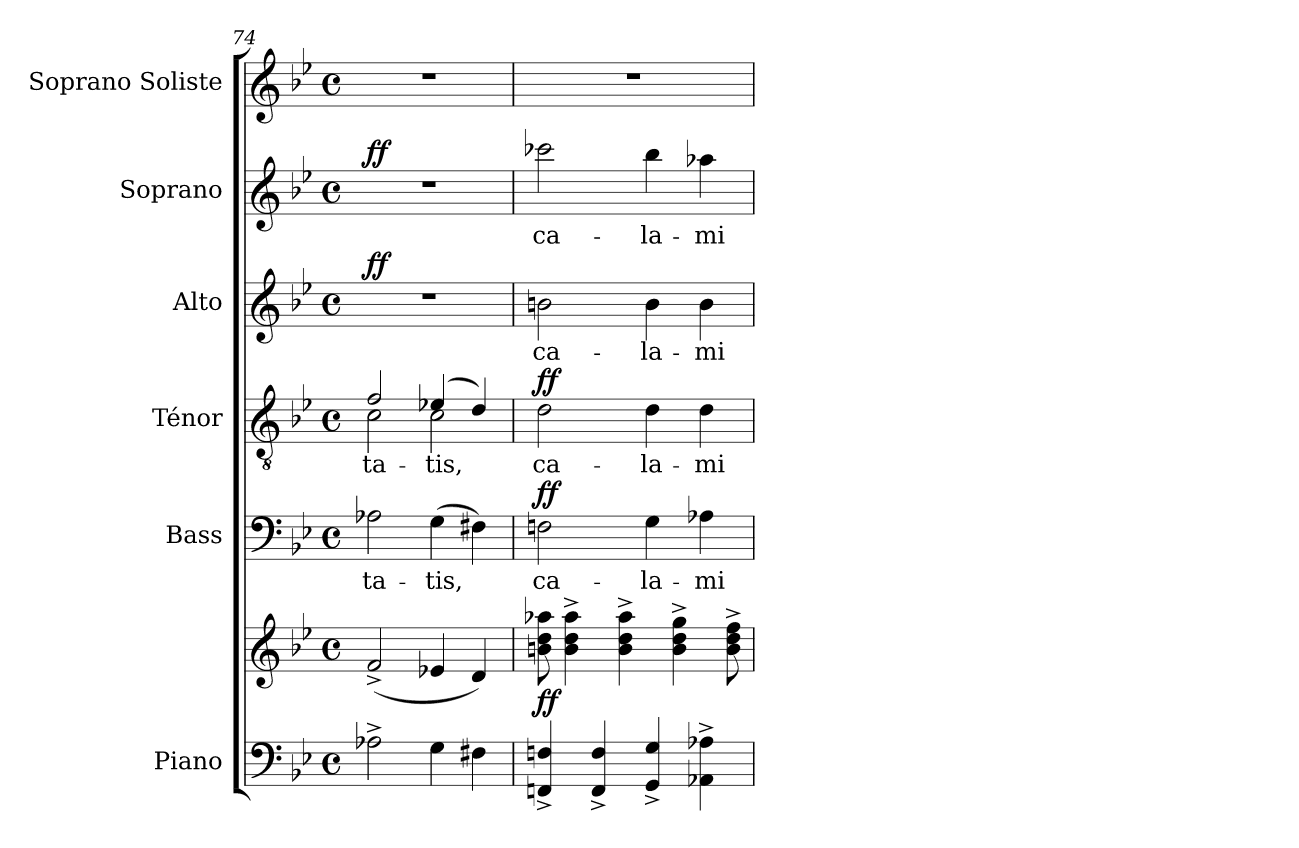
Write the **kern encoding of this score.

**kern	**kern	**dynam	**kern	**text	**dynam	**kern	**text	**dynam	**kern	**text	**dynam	**kern	**text	**dynam	**kern
*part6	*part6	*part6	*part5	*part5	*part5	*part4	*part4	*part4	*part3	*part3	*part3	*part2	*part2	*part2	*part1
*staff7	*staff6	*staff6/7	*staff5	*staff5	*staff5	*staff4	*staff4	*staff4	*staff3	*staff3	*staff3	*staff2	*staff2	*staff2	*staff1
*I"Piano	*	*	*I"Bass	*	*	*I"Ténor	*	*	*I"Alto	*	*	*I"Soprano	*	*	*I"Soprano Soliste
*I'Pno.	*	*	*I'B.	*	*	*I'T.	*	*	*I'A.	*	*	*I'S.	*	*	*
*clefF4	*clefG2	*	*clefF4	*	*	*clefGv2	*	*	*clefG2	*	*	*clefG2	*	*	*clefG2
*	*	*	*	*	*	*	*	*	*	*	*	*ITrd2c3	*	*	*
*k[b-e-]	*k[b-e-]	*	*k[b-e-]	*	*	*k[b-e-]	*	*	*k[b-e-]	*	*	*k[f#]	*	*	*k[b-e-]
*M4/4	*M4/4	*	*M4/4	*	*	*M4/4	*	*	*M4/4	*	*	*M4/4	*	*	*M4/4
*met(c)	*met(c)	*	*met(c)	*	*	*met(c)	*	*	*met(c)	*	*	*met(c)	*	*	*met(c)
=74	=74	=74	=74	=74	=74	=74	=74	=74	=74	=74	=74	=74	=74	=74	=74
*	*	*	*	*	*	*^	*	*	*	*	*	*	*	*	*
!	!	!	!	!	!	!	!	!	!	!	!	!LO:DY:a	!	!	!LO:DY:a	!
2A-X^\	(2f^/	.	2A-X\	-ta-	.	2f/	2c\	-ta-	.	1r	.	ff	1r	.	ff	1r
4G\	4e-X/	.	(4G\	-tis,	.	(4e-X/	2c\	-tis,	.	.	.	.	.	.	.	.
4F#X\	4d/)	.	4F#X\)	.	.	4d/)	.	.	.	.	.	.	.	.	.	.
*	*	*	*	*	*	*v	*v	*	*	*	*	*	*	*	*	*
=75	=75	=75	=75	=75	=75	=75	=75	=75	=75	=75	=75	=75	=75	=75	=75
!	!	!LO:DY:a=2	!	!	!LO:DY:a	!	!	!LO:DY:a	!	!	!	!	!	!	!
4FFn/^ 4Fn/^	8bn\ 8dd\ 8aa-X\	ff	2Fn\	ca-	ff	2d\	ca-	ff	2bn\	ca-	.	2aa-Xi\	ca-	.	1r
.	4b\^ 4dd\^ 4aa-\^	.	.	.	.	.	.	.	.	.	.	.	.	.	.
4FF/^ 4F/^	.	.	.	.	.	.	.	.	.	.	.	.	.	.	.
.	4b\^ 4dd\^ 4aa-\^	.	.	.	.	.	.	.	.	.	.	.	.	.	.
4GG/^ 4G/^	.	.	4G\	-la-	.	4d\	-la-	.	4b\	-la-	.	4ggi\	-la-	.	.
.	4b\^ 4dd\^ 4gg\^	.	.	.	.	.	.	.	.	.	.	.	.	.	.
4AA-X\^ 4A-X\^	.	.	4A-X\	-mi-	.	4d\	-mi-	.	4b\	-mi-	.	4ffni\	-mi-	.	.
.	8b\^ 8dd\^ 8ff\^	.	.	.	.	.	.	.	.	.	.	.	.	.	.
=	=	=	=	=	=	=	=	=	=	=	=	=	=	=	=
*-	*-	*-	*-	*-	*-	*-	*-	*-	*-	*-	*-	*-	*-	*-	*-
